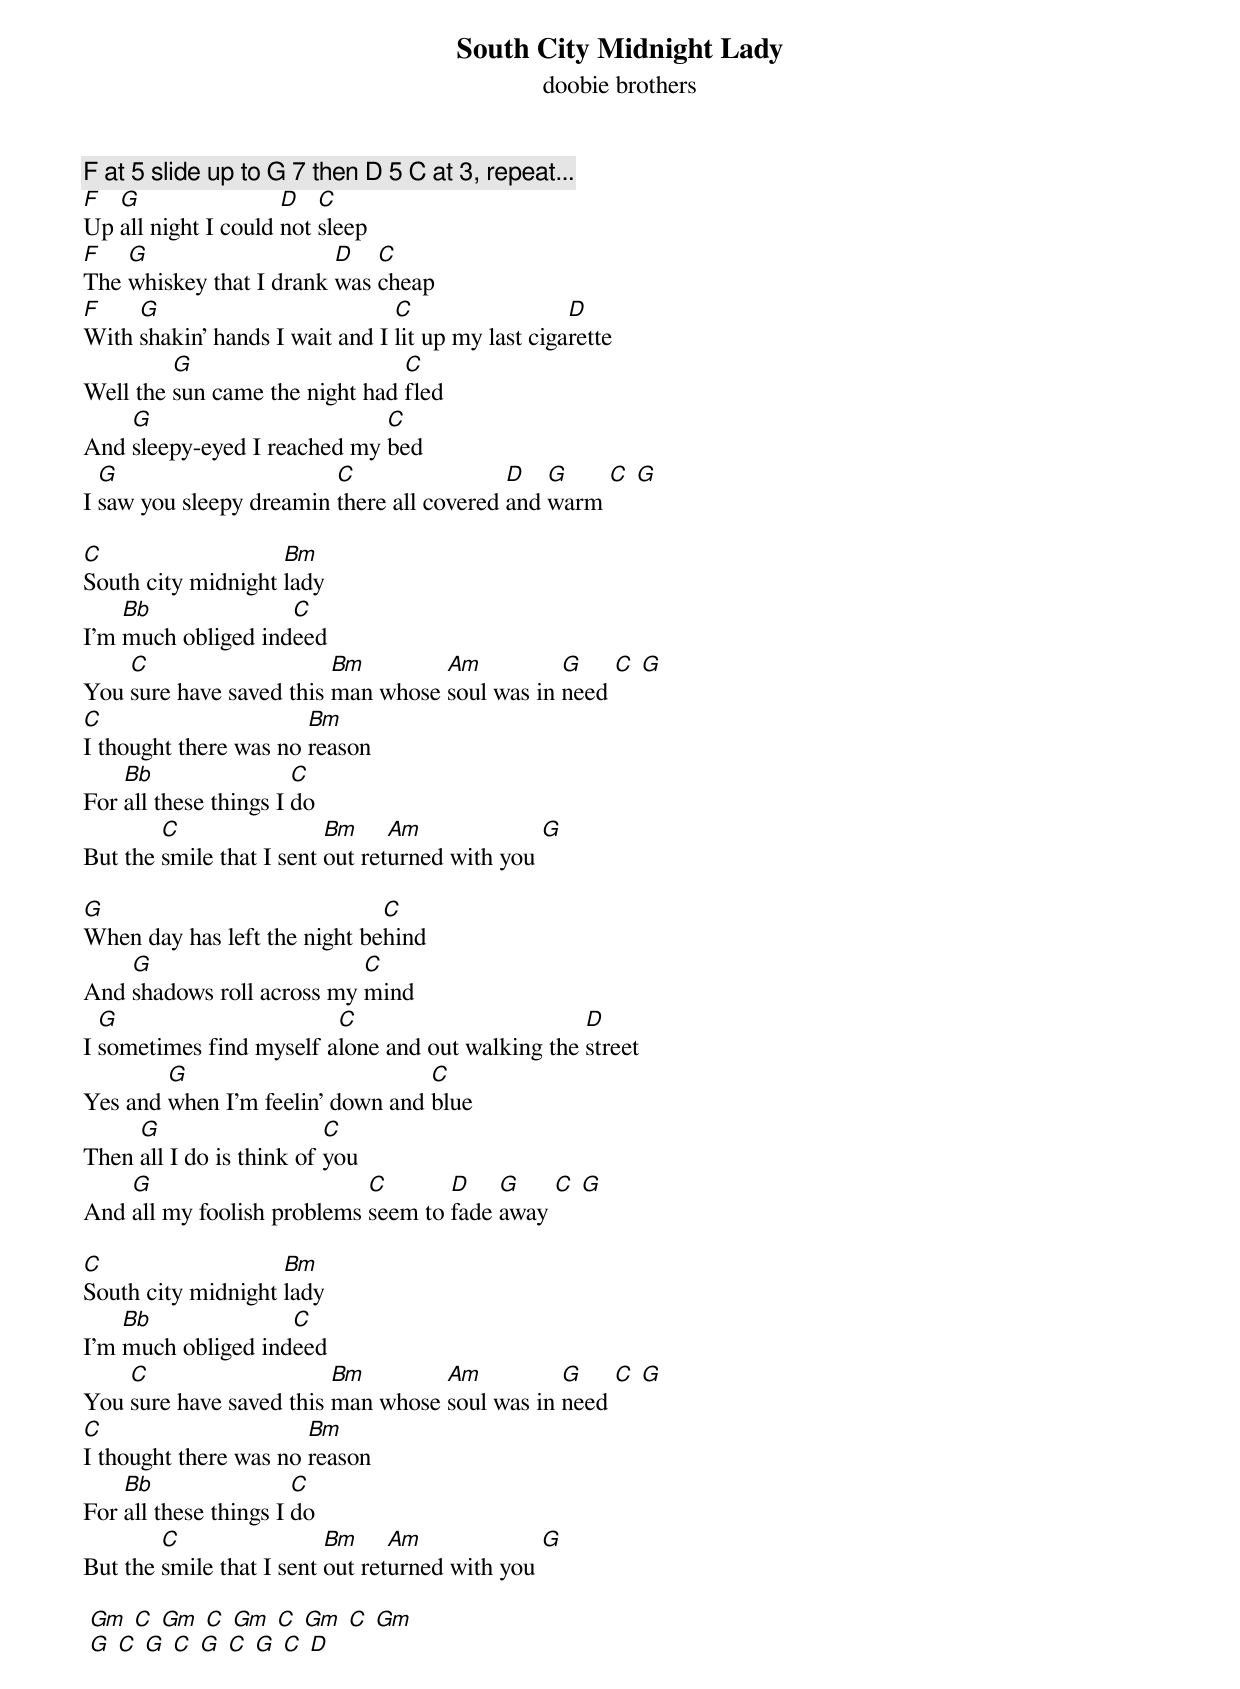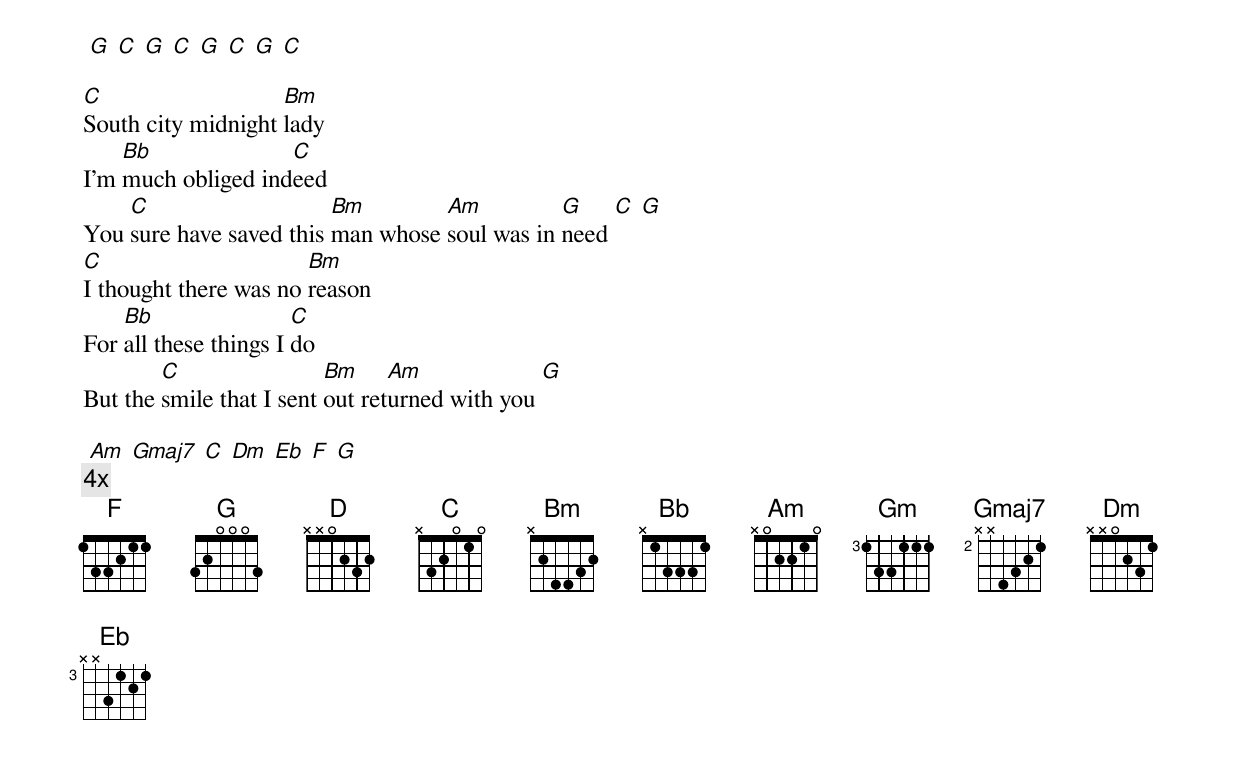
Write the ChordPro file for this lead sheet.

{title: South City Midnight Lady}
{subtitle: doobie brothers}
{c:F at 5 slide up to G 7 then D 5 C at 3, repeat...}
[F]Up [G]all night I could [D]not [C]sleep
[F]The [G]whiskey that I drank [D]was [C]cheap
[F]With [G]shakin' hands I wait and I [C]lit up my last ciga[D]rette
Well the [G]sun came the night had [C]fled
And [G]sleepy-eyed I reached my [C]bed
I [G]saw you sleepy dreamin [C]there all covered [D]and [G]warm [C] [G]

[C]South city midnight [Bm]lady
I'm [Bb]much obliged ind[C]eed
You [C]sure have saved this [Bm]man whose [Am]soul was in [G]need [C] [G]
[C]I thought there was no [Bm]reason
For [Bb]all these things I [C]do
But the [C]smile that I sent [Bm]out ret[Am]urned with you [G]

[G]When day has left the night be[C]hind
And [G]shadows roll across my [C]mind
I [G]sometimes find myself a[C]lone and out walking the [D]street
Yes and [G]when I'm feelin' down and [C]blue
Then [G]all I do is think of [C]you
And [G]all my foolish problems [C]seem to [D]fade [G]away [C] [G]

[C]South city midnight [Bm]lady
I'm [Bb]much obliged ind[C]eed
You [C]sure have saved this [Bm]man whose [Am]soul was in [G]need [C] [G]
[C]I thought there was no [Bm]reason
For [Bb]all these things I [C]do
But the [C]smile that I sent [Bm]out ret[Am]urned with you [G]

 [Gm] [C] [Gm] [C] [Gm] [C] [Gm] [C] [Gm]
 [G] [C] [G] [C] [G] [C] [G] [C] [D]
 [G] [C] [G] [C] [G] [C] [G] [C]

[C]South city midnight [Bm]lady
I'm [Bb]much obliged ind[C]eed
You [C]sure have saved this [Bm]man whose [Am]soul was in [G]need [C] [G]
[C]I thought there was no [Bm]reason
For [Bb]all these things I [C]do
But the [C]smile that I sent [Bm]out ret[Am]urned with you [G]

 [Am] [Gmaj7] [C] [Dm] [Eb] [F] [G]
{c:4x}
